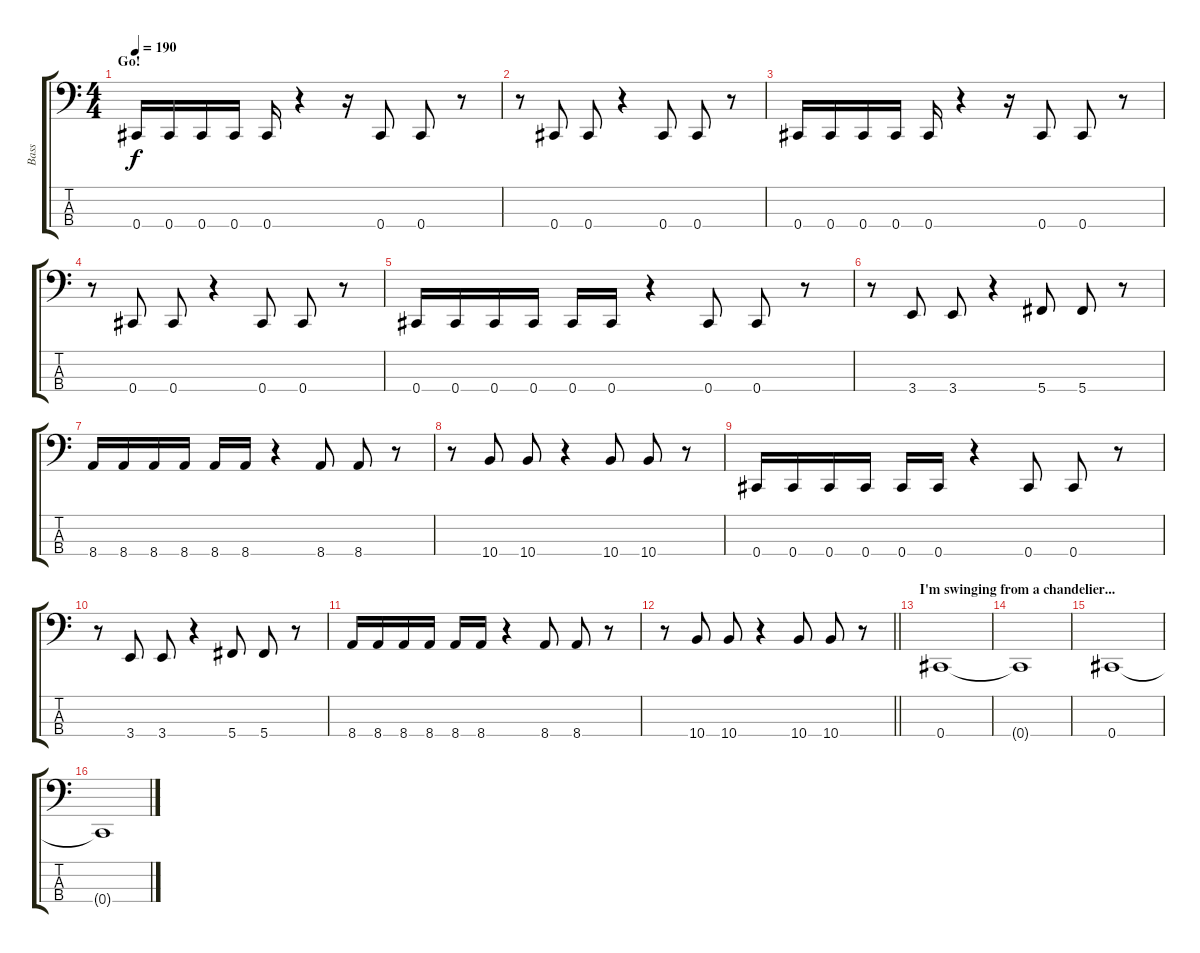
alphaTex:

\track ("Bass" "Bass") {instrument electricbasspick}
\staff {score tabs}
\tuning (Gb2 Db2 Ab1 Db1) {hide}
\ts (4 4)
\section ("" "Go!")
\tempo 190
\clef f4
\ks c
0.4.16{dy f} 0.4.16 0.4.16 0.4.16 0.4.16 r.4 r.16 0.4.8 0.4.8 r.8 |
r.8 0.4.8 0.4.8 r.4 0.4.8 0.4.8 r.8 |
0.4.16 0.4.16 0.4.16 0.4.16 0.4.16 r.4 r.16 0.4.8 0.4.8 r.8 |
r.8 0.4.8 0.4.8 r.4 0.4.8 0.4.8 r.8 |
0.4.16 0.4.16 0.4.16 0.4.16 0.4.16 0.4.16 r.4 0.4.8 0.4.8 r.8 |
r.8 3.4.8 3.4.8 r.4 5.4.8 5.4.8 r.8 |
8.4.16 8.4.16 8.4.16 8.4.16 8.4.16 8.4.16 r.4 8.4.8 8.4.8 r.8 |
r.8 10.4.8 10.4.8 r.4 10.4.8 10.4.8 r.8 |
0.4.16 0.4.16 0.4.16 0.4.16 0.4.16 0.4.16 r.4 0.4.8 0.4.8 r.8 |
r.8 3.4.8 3.4.8 r.4 5.4.8 5.4.8 r.8 |
8.4.16 8.4.16 8.4.16 8.4.16 8.4.16 8.4.16 r.4 8.4.8 8.4.8 r.8 |
\barLineRight lightlight
r.8 10.4.8 10.4.8 r.4 10.4.8 10.4.8 r.8 |
\section ("" "I'm swinging from a chandelier...")
0.4.1 |
0.4{t}.1 |
0.4.1 |
0.4{t}.1
